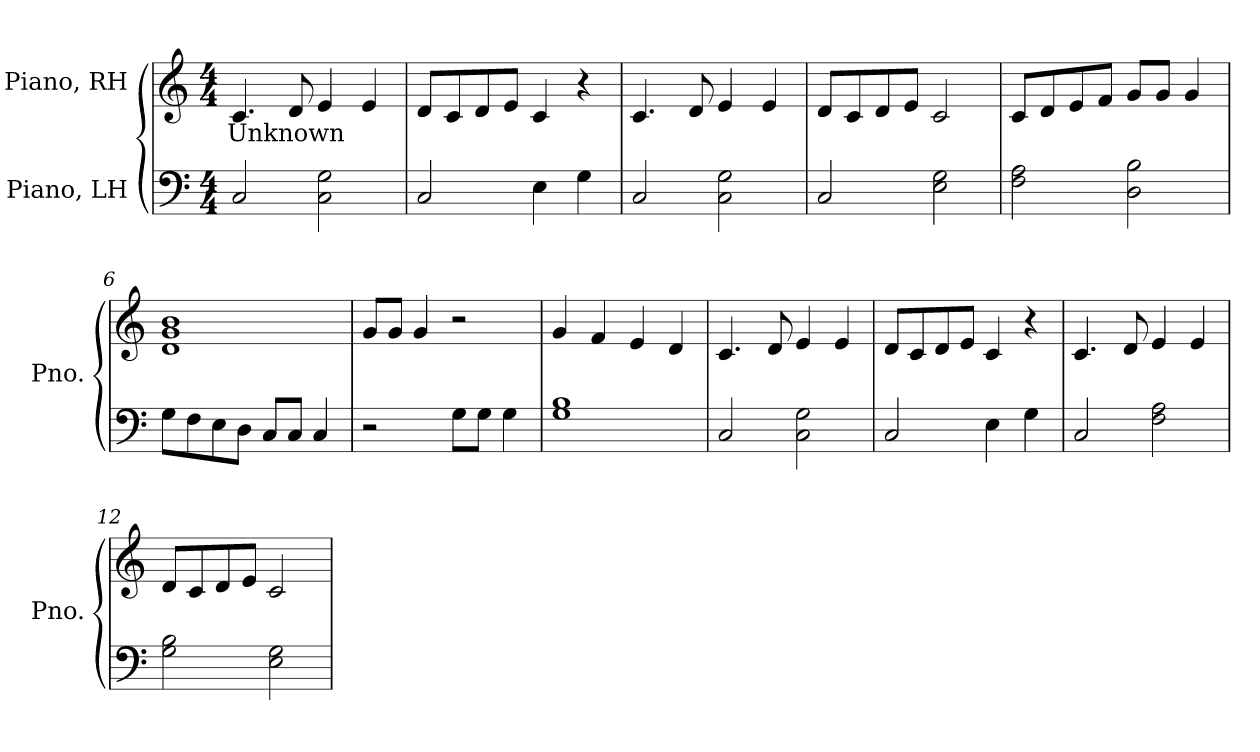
**kern	**kern	**text
*part2	*part1	*part1
*staff2	*staff1	*staff1
*I"Piano, LH	*I"Piano, RH	*
*I'Pno.	*I'Pno.	*
*clefF4	*clefG2	*
*k[]	*k[]	*
*M4/4	*M4/4	*
*MM120	*MM120	*
=1	=1	=1
!	!	!LO:LY:b
2C/	4.c/	Unknown
.	8d/	.
2C\ 2G\	4e/	.
.	4e/	.
=2	=2	=2
2C/	8d/L	.
.	8c/	.
.	8d/	.
.	8e/J	.
4E\	4c/	.
4G\	4r	.
=3	=3	=3
2C/	4.c/	.
.	8d/	.
2C\ 2G\	4e/	.
.	4e/	.
=4	=4	=4
2C/	8d/L	.
.	8c/	.
.	8d/	.
.	8e/J	.
2E\ 2G\	2c/	.
=5	=5	=5
2F\ 2A\	8c/L	.
.	8d/	.
.	8e/	.
.	8f/J	.
2D\ 2B\	8g/L	.
.	8g/J	.
.	4g/	.
!!LO:LB:g=z
=6	=6	=6
8G\L	1d 1g 1b	.
8F\	.	.
8E\	.	.
8D\J	.	.
8C/L	.	.
8C/J	.	.
4C/	.	.
=7	=7	=7
2r	8g/L	.
.	8g/J	.
.	4g/	.
8G\L	2r	.
8G\J	.	.
4G\	.	.
=8	=8	=8
1G 1B	4g/	.
.	4f/	.
.	4e/	.
.	4d/	.
=9	=9	=9
2C/	4.c/	.
.	8d/	.
2C\ 2G\	4e/	.
.	4e/	.
=10	=10	=10
2C/	8d/L	.
.	8c/	.
.	8d/	.
.	8e/J	.
4E\	4c/	.
4G\	4r	.
=11	=11	=11
2C/	4.c/	.
.	8d/	.
2F\ 2A\	4e/	.
.	4e/	.
=12	=12	=12
2G\ 2B\	8d/L	.
.	8c/	.
.	8d/	.
.	8e/J	.
2E\ 2G\	2c/	.
=	=	=
*-	*-	*-
